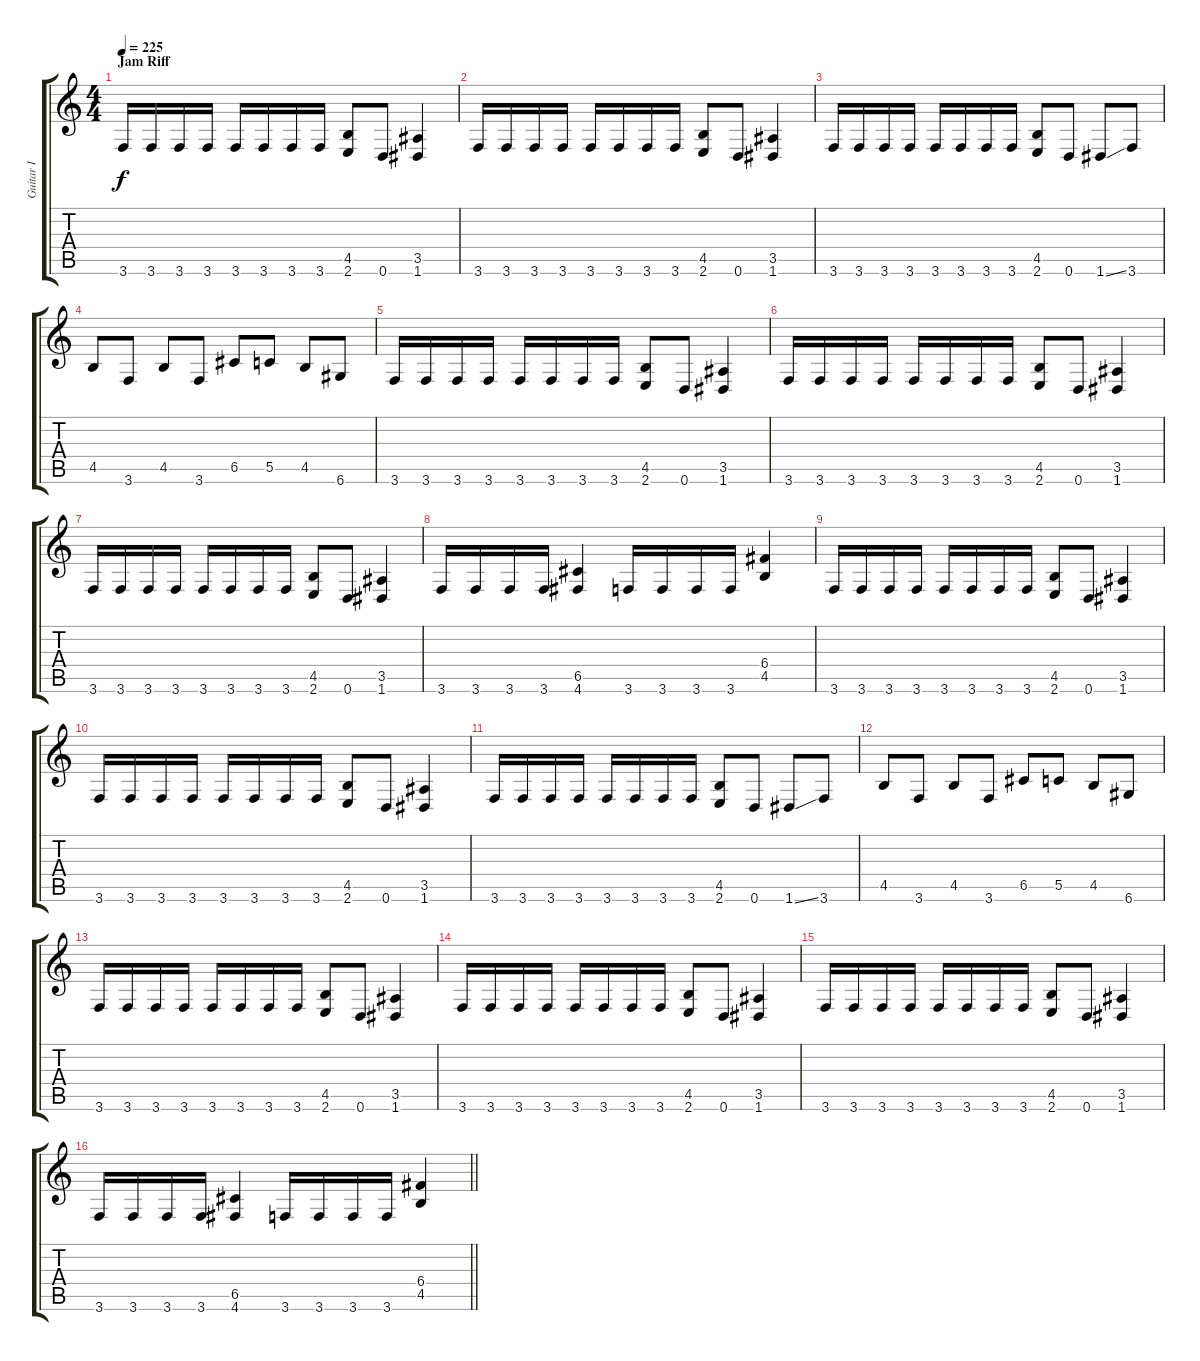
\track ("Guitar I" "Guitar I") {instrument distortionguitar}
\staff {score tabs}
\tuning (D4 A3 F3 C3 G2 D2) {hide}
\ts (4 4)
\section ("" "Jam Riff")
\tempo 225
\clef g2
\ks c
3.6.16{dy f} 3.6.16 3.6.16 3.6.16 3.6.16 3.6.16 3.6.16 3.6.16 (4.5 2.6).8 0.6.8 (3.5 1.6).4 |
3.6.16 3.6.16 3.6.16 3.6.16 3.6.16 3.6.16 3.6.16 3.6.16 (4.5 2.6).8 0.6.8 (3.5 1.6).4 |
3.6.16 3.6.16 3.6.16 3.6.16 3.6.16 3.6.16 3.6.16 3.6.16 (4.5 2.6).8 0.6.8 1.6{ss}.8 3.6.8 |
4.5.8 3.6.8 4.5.8 3.6.8 6.5.8 5.5.8 4.5.8 6.6.8 |
3.6.16 3.6.16 3.6.16 3.6.16 3.6.16 3.6.16 3.6.16 3.6.16 (4.5 2.6).8 0.6.8 (3.5 1.6).4 |
3.6.16 3.6.16 3.6.16 3.6.16 3.6.16 3.6.16 3.6.16 3.6.16 (4.5 2.6).8 0.6.8 (3.5 1.6).4 |
3.6.16 3.6.16 3.6.16 3.6.16 3.6.16 3.6.16 3.6.16 3.6.16 (4.5 2.6).8 0.6.8 (3.5 1.6).4 |
3.6.16 3.6.16 3.6.16 3.6.16 (6.5 4.6).4 3.6.16 3.6.16 3.6.16 3.6.16 (6.4 4.5).4 |
3.6.16 3.6.16 3.6.16 3.6.16 3.6.16 3.6.16 3.6.16 3.6.16 (4.5 2.6).8 0.6.8 (3.5 1.6).4 |
3.6.16 3.6.16 3.6.16 3.6.16 3.6.16 3.6.16 3.6.16 3.6.16 (4.5 2.6).8 0.6.8 (3.5 1.6).4 |
3.6.16 3.6.16 3.6.16 3.6.16 3.6.16 3.6.16 3.6.16 3.6.16 (4.5 2.6).8 0.6.8 1.6{ss}.8 3.6.8 |
4.5.8 3.6.8 4.5.8 3.6.8 6.5.8 5.5.8 4.5.8 6.6.8 |
3.6.16 3.6.16 3.6.16 3.6.16 3.6.16 3.6.16 3.6.16 3.6.16 (4.5 2.6).8 0.6.8 (3.5 1.6).4 |
3.6.16 3.6.16 3.6.16 3.6.16 3.6.16 3.6.16 3.6.16 3.6.16 (4.5 2.6).8 0.6.8 (3.5 1.6).4 |
3.6.16 3.6.16 3.6.16 3.6.16 3.6.16 3.6.16 3.6.16 3.6.16 (4.5 2.6).8 0.6.8 (3.5 1.6).4 |
\barLineRight lightlight
3.6.16 3.6.16 3.6.16 3.6.16 (6.5 4.6).4 3.6.16 3.6.16 3.6.16 3.6.16 (6.4 4.5).4
